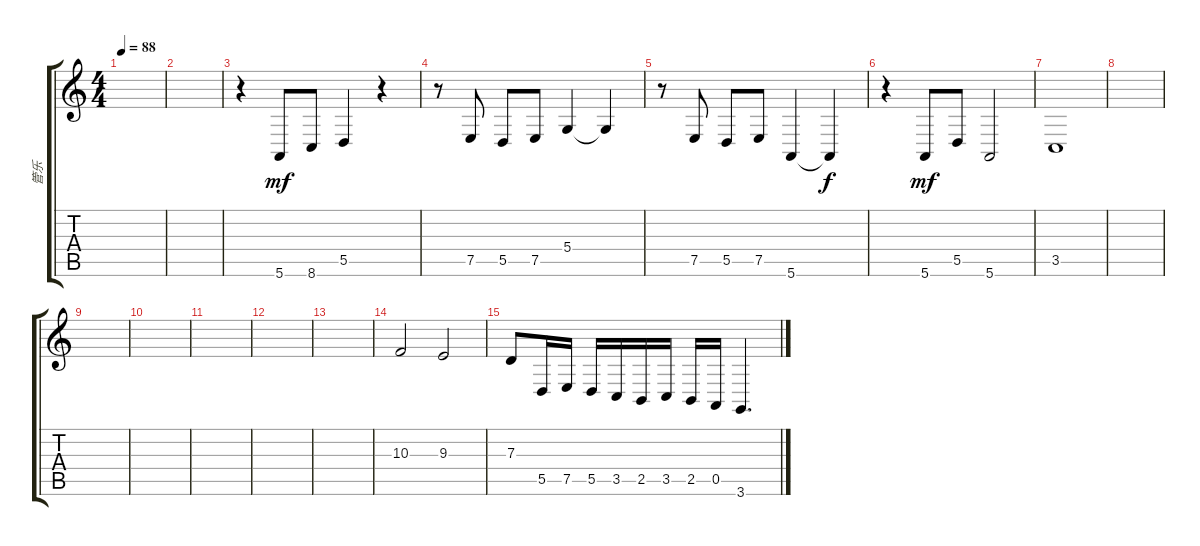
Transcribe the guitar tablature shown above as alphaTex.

\track ("管乐" "管乐") {instrument synthbrass1}
\staff {score tabs}
\tuning (E4 B3 G3 D3 A2 E2) {hide}
\ts (4 4)
\tempo 88
\clef g2
\ks c
|
|
r.4 5.6.8{dy mf} 8.6.8 5.5.4 r.4 |
r.8 7.5.8 5.5.8 7.5.8 5.4.4 5.4{t}.4 |
r.8 7.5.8 5.5.8 7.5.8 5.6.4 5.6{t}.4{dy f} |
r.4 5.6.8{dy mf} 5.5.8 5.6.2 |
3.5.1 |
|
|
|
|
|
|
10.3.2 9.3.2 |
7.3.8 5.5.16 7.5.16 5.5.16 3.5.16 2.5.16 3.5.16 2.5.16 0.5.16 3.6.4{d}
